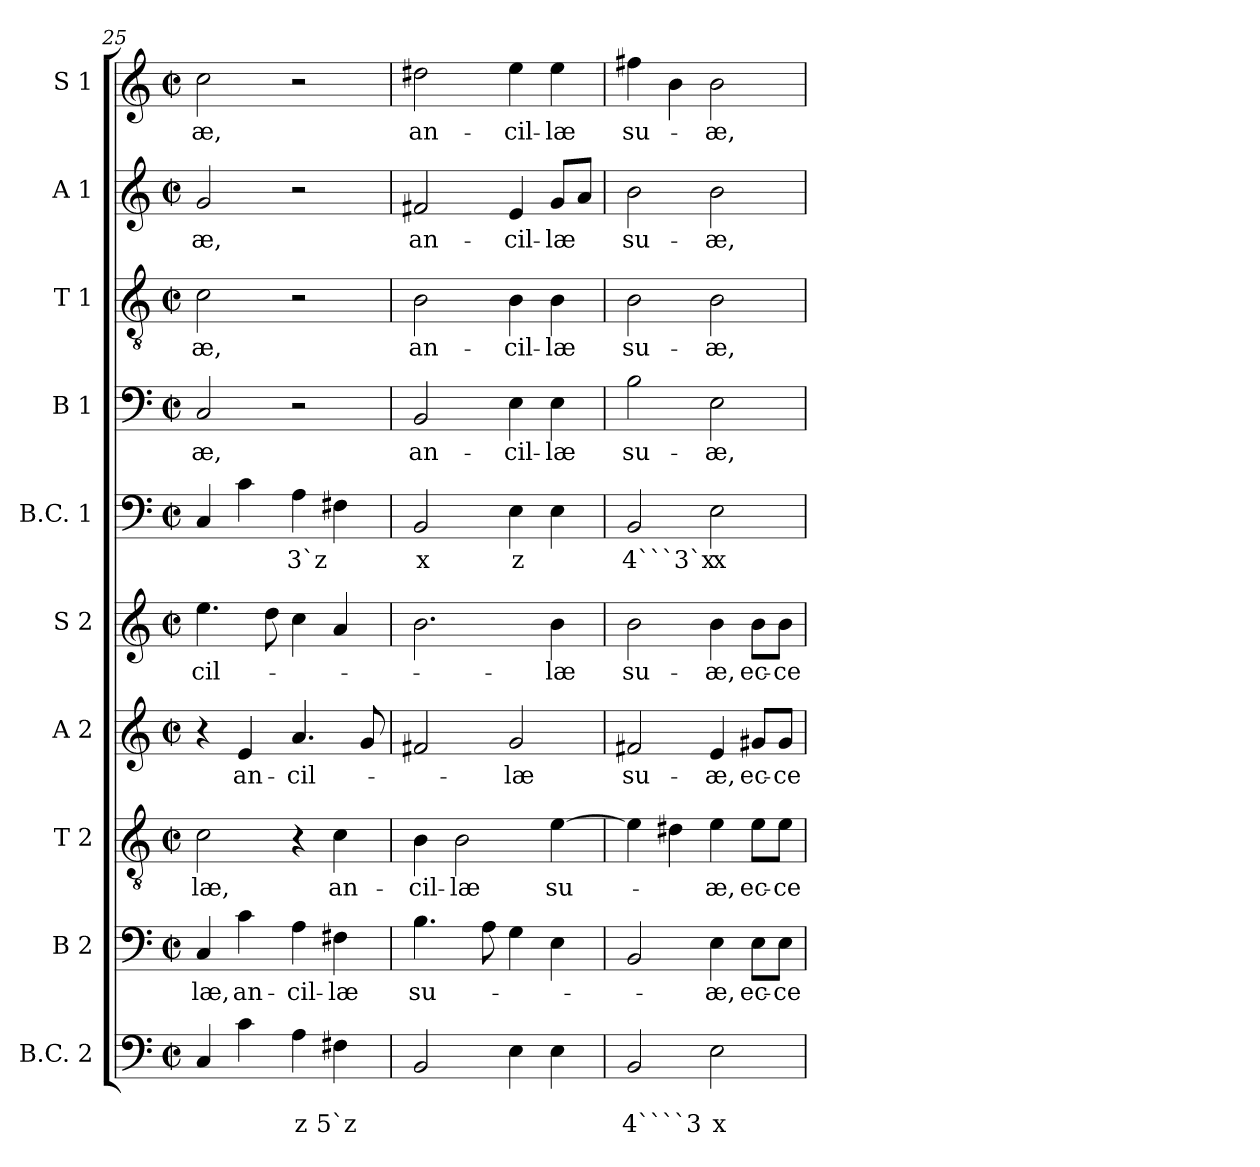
**kern	**text	**text	**kern	**text	**kern	**text	**kern	**text	**kern	**text	**kern	**text	**kern	**text	**kern	**text	**kern	**text	**kern	**text
*part10	*part10	*part10	*part9	*part9	*part8	*part8	*part7	*part7	*part6	*part6	*part5	*part5	*part4	*part4	*part3	*part3	*part2	*part2	*part1	*part1
*staff10	*staff10	*staff10	*staff9	*staff9	*staff8	*staff8	*staff7	*staff7	*staff6	*staff6	*staff5	*staff5	*staff4	*staff4	*staff3	*staff3	*staff2	*staff2	*staff1	*staff1
*I"B.C. 2	*	*	*I"B 2	*	*I"T 2	*	*I"A 2	*	*I"S 2	*	*I"B.C. 1	*	*I"B 1	*	*I"T 1	*	*I"A 1	*	*I"S 1	*
*I'BC2	*	*	*I'B2	*	*I'T2	*	*I'A2	*	*I'S2	*	*I'BC1	*	*I'B1	*	*I'T1	*	*I'A1	*	*I'S1	*
*clefF4	*	*	*clefF4	*	*clefGv2	*	*clefG2	*	*clefG2	*	*clefF4	*	*clefF4	*	*clefGv2	*	*clefG2	*	*clefG2	*
*k[]	*	*	*k[]	*	*k[]	*	*k[]	*	*k[]	*	*k[]	*	*k[]	*	*k[]	*	*k[]	*	*k[]	*
*C:	*	*	*C:	*	*C:	*	*C:	*	*C:	*	*C:	*	*C:	*	*C:	*	*C:	*	*C:	*
*M2/2	*	*	*M2/2	*	*M2/2	*	*M2/2	*	*M2/2	*	*M2/2	*	*M2/2	*	*M2/2	*	*M2/2	*	*M2/2	*
*met(c|)	*	*	*met(c|)	*	*met(c|)	*	*met(c|)	*	*met(c|)	*	*met(c|)	*	*met(c|)	*	*met(c|)	*	*met(c|)	*	*met(c|)	*
=25	=25	=25	=25	=25	=25	=25	=25	=25	=25	=25	=25	=25	=25	=25	=25	=25	=25	=25	=25	=25
!	!	!	!	!LO:LY:b	!	!	!	!	!	!	!	!	!	!	!	!	!	!	!	!
!	!	!	!	!	!	!LO:LY:b	!	!	!	!	!	!	!	!	!	!	!	!	!	!
!	!	!	!	!	!	!	!	!	!	!LO:LY:b	!	!	!	!	!	!	!	!	!	!
!	!	!	!	!	!	!	!	!	!	!	!	!	!	!LO:LY:b	!	!	!	!	!	!
!	!	!	!	!	!	!	!	!	!	!	!	!	!	!	!	!LO:LY:b	!	!	!	!
!	!	!	!	!	!	!	!	!	!	!	!	!	!	!	!	!	!	!LO:LY:b	!	!
!	!	!	!	!	!	!	!	!	!	!	!	!	!	!	!	!	!	!	!	!LO:LY:b
4C/	.	.	4C/	-læ,	2c\	-læ,	4r	.	4.ee\	-cil-	4C/	.	2C/	-æ,	2c\	-æ,	2g/	-æ,	2cc\	-æ,
!	!	!	!	!LO:LY:b	!	!	!	!	!	!	!	!	!	!	!	!	!	!	!	!
!	!	!	!	!	!	!	!	!LO:LY:b	!	!	!	!	!	!	!	!	!	!	!	!
4c\	.	.	4c\	an-	.	.	4e/	an-	.	.	4c\	.	.	.	.	.	.	.	.	.
.	.	.	.	.	.	.	.	.	8dd\	.	.	.	.	.	.	.	.	.	.	.
!	!	!LO:LY:b	!	!	!	!	!	!	!	!	!	!	!	!	!	!	!	!	!	!
!	!	!	!	!LO:LY:b	!	!	!	!	!	!	!	!	!	!	!	!	!	!	!	!
!	!	!	!	!	!	!	!	!LO:LY:b	!	!	!	!	!	!	!	!	!	!	!	!
!	!	!	!	!	!	!	!	!	!	!	!	!LO:LY:b	!	!	!	!	!	!	!	!
4A\	.	z	4A\	-cil-	4r	.	4.a/	-cil-	4cc\	.	4A\	3`z	2r	.	2r	.	2r	.	2r	.
!	!	!LO:LY:b	!	!	!	!	!	!	!	!	!	!	!	!	!	!	!	!	!	!
!	!	!	!	!LO:LY:b	!	!	!	!	!	!	!	!	!	!	!	!	!	!	!	!
!	!	!	!	!	!	!LO:LY:b	!	!	!	!	!	!	!	!	!	!	!	!	!	!
4F#X\	.	5`z	4F#X\	-læ	4c\	an-	.	.	4a/	.	4F#X\	.	.	.	.	.	.	.	.	.
.	.	.	.	.	.	.	8g/	.	.	.	.	.	.	.	.	.	.	.	.	.
!!LO:PB:g=z
=26	=26	=26	=26	=26	=26	=26	=26	=26	=26	=26	=26	=26	=26	=26	=26	=26	=26	=26	=26	=26
!	!	!	!	!LO:LY:b	!	!	!	!	!	!	!	!	!	!	!	!	!	!	!	!
!	!	!	!	!	!	!LO:LY:b	!	!	!	!	!	!	!	!	!	!	!	!	!	!
!	!	!	!	!	!	!	!	!	!	!	!	!LO:LY:b	!	!	!	!	!	!	!	!
!	!	!	!	!	!	!	!	!	!	!	!	!	!	!LO:LY:b	!	!	!	!	!	!
!	!	!	!	!	!	!	!	!	!	!	!	!	!	!	!	!LO:LY:b	!	!	!	!
!	!	!	!	!	!	!	!	!	!	!	!	!	!	!	!	!	!	!LO:LY:b	!	!
!	!	!	!	!	!	!	!	!	!	!	!	!	!	!	!	!	!	!	!	!LO:LY:b
2BB/	.	.	4.B\	su-	4B\	-cil-	2f#X/	.	2.b\	.	2BB/	x	2BB/	an-	2B\	an-	2f#X/	an-	2dd#X\	an-
!	!	!	!	!	!	!LO:LY:b	!	!	!	!	!	!	!	!	!	!	!	!	!	!
.	.	.	.	.	2B\	-læ	.	.	.	.	.	.	.	.	.	.	.	.	.	.
.	.	.	8A\	.	.	.	.	.	.	.	.	.	.	.	.	.	.	.	.	.
!	!	!	!	!	!	!	!	!LO:LY:b	!	!	!	!	!	!	!	!	!	!	!	!
!	!	!	!	!	!	!	!	!	!	!	!	!LO:LY:b	!	!	!	!	!	!	!	!
!	!	!	!	!	!	!	!	!	!	!	!	!	!	!LO:LY:b	!	!	!	!	!	!
!	!	!	!	!	!	!	!	!	!	!	!	!	!	!	!	!LO:LY:b	!	!	!	!
!	!	!	!	!	!	!	!	!	!	!	!	!	!	!	!	!	!	!LO:LY:b	!	!
!	!	!	!	!	!	!	!	!	!	!	!	!	!	!	!	!	!	!	!	!LO:LY:b
4E\	.	.	4G\	.	.	.	2g/	-læ	.	.	4E\	z	4E\	-cil-	4B\	-cil-	4e/	-cil-	4ee\	-cil-
!	!	!	!	!	!	!LO:LY:b	!	!	!	!	!	!	!	!	!	!	!	!	!	!
!	!	!	!	!	!	!	!	!	!	!LO:LY:b	!	!	!	!	!	!	!	!	!	!
!	!	!	!	!	!	!	!	!	!	!	!	!	!	!LO:LY:b	!	!	!	!	!	!
!	!	!	!	!	!	!	!	!	!	!	!	!	!	!	!	!LO:LY:b	!	!	!	!
!	!	!	!	!	!	!	!	!	!	!	!	!	!	!	!	!	!	!LO:LY:b	!	!
!	!	!	!	!	!	!	!	!	!	!	!	!	!	!	!	!	!	!	!	!LO:LY:b
4E\	.	.	4E\	.	[4e\	su-	.	.	4b\	-læ	4E\	.	4E\	-læ	4B\	-læ	8g/L	-læ	4ee\	-læ
.	.	.	.	.	.	.	.	.	.	.	.	.	.	.	.	.	8a/J	.	.	.
=27	=27	=27	=27	=27	=27	=27	=27	=27	=27	=27	=27	=27	=27	=27	=27	=27	=27	=27	=27	=27
!	!	!LO:LY:b	!	!	!	!	!	!	!	!	!	!	!	!	!	!	!	!	!	!
!	!	!	!	!	!	!	!	!LO:LY:b	!	!	!	!	!	!	!	!	!	!	!	!
!	!	!	!	!	!	!	!	!	!	!LO:LY:b	!	!	!	!	!	!	!	!	!	!
!	!	!	!	!	!	!	!	!	!	!	!	!LO:LY:b	!	!	!	!	!	!	!	!
!	!	!	!	!	!	!	!	!	!	!	!	!	!	!LO:LY:b	!	!	!	!	!	!
!	!	!	!	!	!	!	!	!	!	!	!	!	!	!	!	!LO:LY:b	!	!	!	!
!	!	!	!	!	!	!	!	!	!	!	!	!	!	!	!	!	!	!LO:LY:b	!	!
!	!	!	!	!	!	!	!	!	!	!	!	!	!	!	!	!	!	!	!	!LO:LY:b
2BB/	.	4````3	2BB/	.	4e\]	.	2f#X/	su-	2b\	su-	2BB/	4```3`x	2B\	su-	2B\	su-	2b\	su-	4ff#X\	su-
.	.	.	.	.	4d#X\	.	.	.	.	.	.	.	.	.	.	.	.	.	4b\	.
!	!	!LO:LY:b	!	!	!	!	!	!	!	!	!	!	!	!	!	!	!	!	!	!
!	!	!	!	!LO:LY:b	!	!	!	!	!	!	!	!	!	!	!	!	!	!	!	!
!	!	!	!	!	!	!LO:LY:b	!	!	!	!	!	!	!	!	!	!	!	!	!	!
!	!	!	!	!	!	!	!	!LO:LY:b	!	!	!	!	!	!	!	!	!	!	!	!
!	!	!	!	!	!	!	!	!	!	!LO:LY:b	!	!	!	!	!	!	!	!	!	!
!	!	!	!	!	!	!	!	!	!	!	!	!LO:LY:b	!	!	!	!	!	!	!	!
!	!	!	!	!	!	!	!	!	!	!	!	!	!	!LO:LY:b	!	!	!	!	!	!
!	!	!	!	!	!	!	!	!	!	!	!	!	!	!	!	!LO:LY:b	!	!	!	!
!	!	!	!	!	!	!	!	!	!	!	!	!	!	!	!	!	!	!LO:LY:b	!	!
!	!	!	!	!	!	!	!	!	!	!	!	!	!	!	!	!	!	!	!	!LO:LY:b
2E\	.	x	4E\	-æ,	4e\	-æ,	4e/	-æ,	4b\	-æ,	2E\	x	2E\	-æ,	2B\	-æ,	2b\	-æ,	2b\	-æ,
!	!	!	!	!LO:LY:b	!	!	!	!	!	!	!	!	!	!	!	!	!	!	!	!
!	!	!	!	!	!	!LO:LY:b	!	!	!	!	!	!	!	!	!	!	!	!	!	!
!	!	!	!	!	!	!	!	!LO:LY:b	!	!	!	!	!	!	!	!	!	!	!	!
!	!	!	!	!	!	!	!	!	!	!LO:LY:b	!	!	!	!	!	!	!	!	!	!
.	.	.	8E\L	ec-	8e\L	ec-	8g#X/L	ec-	8b\L	ec-	.	.	.	.	.	.	.	.	.	.
!	!	!	!	!LO:LY:b	!	!	!	!	!	!	!	!	!	!	!	!	!	!	!	!
!	!	!	!	!	!	!LO:LY:b	!	!	!	!	!	!	!	!	!	!	!	!	!	!
!	!	!	!	!	!	!	!	!LO:LY:b	!	!	!	!	!	!	!	!	!	!	!	!
!	!	!	!	!	!	!	!	!	!	!LO:LY:b	!	!	!	!	!	!	!	!	!	!
.	.	.	8E\J	-ce	8e\J	-ce	8g#/J	-ce	8b\J	-ce	.	.	.	.	.	.	.	.	.	.
=	=	=	=	=	=	=	=	=	=	=	=	=	=	=	=	=	=	=	=	=
*-	*-	*-	*-	*-	*-	*-	*-	*-	*-	*-	*-	*-	*-	*-	*-	*-	*-	*-	*-	*-
